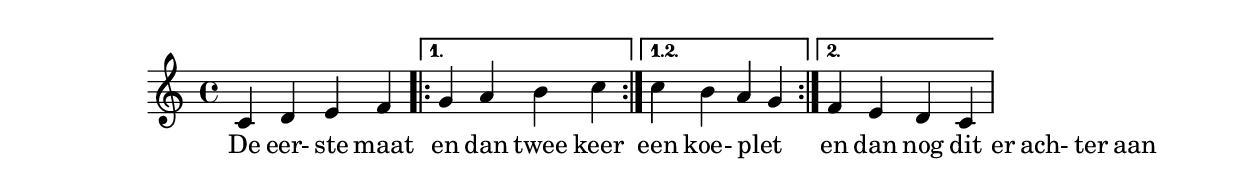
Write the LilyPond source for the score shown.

\version "2.1.19"

% possible rename to lyric-repeat or repeat-lyric.

\header{ texidoc = "@cindex Repeat LyricsVoice
You can use alternate lyrics as well as alternate notes for repeats. "
}

\score{
	<<
		  \context Staff \notes\relative c'{ 
			  c d e f
			  \repeat "volta" 2 { g a b c }
			  \alternative { { c b a g } { f e d c } }
		  }
		  \context LyricsVoice \lyrics {
			  De eer- ste << { maat } { moet } >>
			  \repeat fold 2 { }
			  \alternative {
				  { en dan twee keer } 
				  { een koe- plet _ } 
			  }
			  en dan nog dit er ach- ter aan
		  }
	>>
	\paper{raggedright=##t}
}

